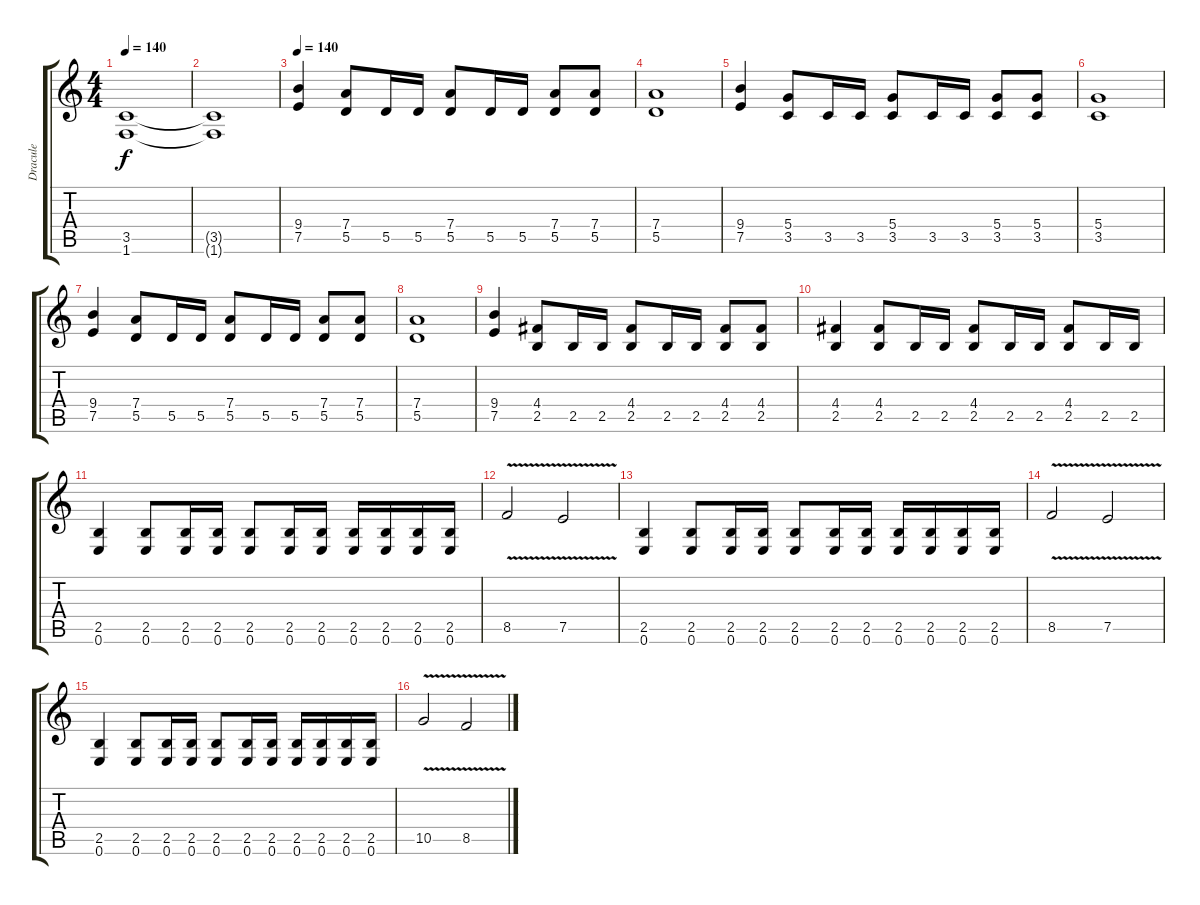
\track ("Dracule" "Dracule") {instrument distortionguitar}
\staff {score tabs}
\tuning (E4 B3 G3 D3 A2 E2) {hide}
\ts (4 4)
\tempo 140
\clef g2
\ks c
(3.5{t} 1.6{t}).1{dy f volume 0} |
(3.5{t} 1.6{t}).1 |
\tempo 140
(9.4 7.5).4{volume 16} (7.4 5.5).8 5.5.16 5.5.16 (7.4 5.5).8 5.5.16 5.5.16 (7.4 5.5).8 (7.4 5.5).8 |
(7.4 5.5).1 |
(9.4 7.5).4 (5.4 3.5).8 3.5.16 3.5.16 (5.4 3.5).8 3.5.16 3.5.16 (5.4 3.5).8 (5.4 3.5).8 |
(5.4 3.5).1 |
(9.4 7.5).4 (7.4 5.5).8 5.5.16 5.5.16 (7.4 5.5).8 5.5.16 5.5.16 (7.4 5.5).8 (7.4 5.5).8 |
(7.4 5.5).1 |
(9.4 7.5).4 (4.4 2.5).8 2.5.16 2.5.16 (4.4 2.5).8 2.5.16 2.5.16 (4.4 2.5).8 (4.4 2.5).8 |
(4.4 2.5).4 (4.4 2.5).8 2.5.16 2.5.16 (4.4 2.5).8 2.5.16 2.5.16 (4.4 2.5).8 2.5.16 2.5.16 |
(2.5 0.6).4 (2.5 0.6).8 (2.5 0.6).16 (2.5 0.6).16 (2.5 0.6).8 (2.5 0.6).16 (2.5 0.6).16 (2.5 0.6).16 (2.5 0.6).16 (2.5 0.6).16 (2.5 0.6).16 |
8.5{v}.2 7.5{v}.2 |
(2.5 0.6).4 (2.5 0.6).8 (2.5 0.6).16 (2.5 0.6).16 (2.5 0.6).8 (2.5 0.6).16 (2.5 0.6).16 (2.5 0.6).16 (2.5 0.6).16 (2.5 0.6).16 (2.5 0.6).16 |
8.5{v}.2 7.5{v}.2 |
(2.5 0.6).4 (2.5 0.6).8 (2.5 0.6).16 (2.5 0.6).16 (2.5 0.6).8 (2.5 0.6).16 (2.5 0.6).16 (2.5 0.6).16 (2.5 0.6).16 (2.5 0.6).16 (2.5 0.6).16 |
10.5{v}.2 8.5{v}.2
